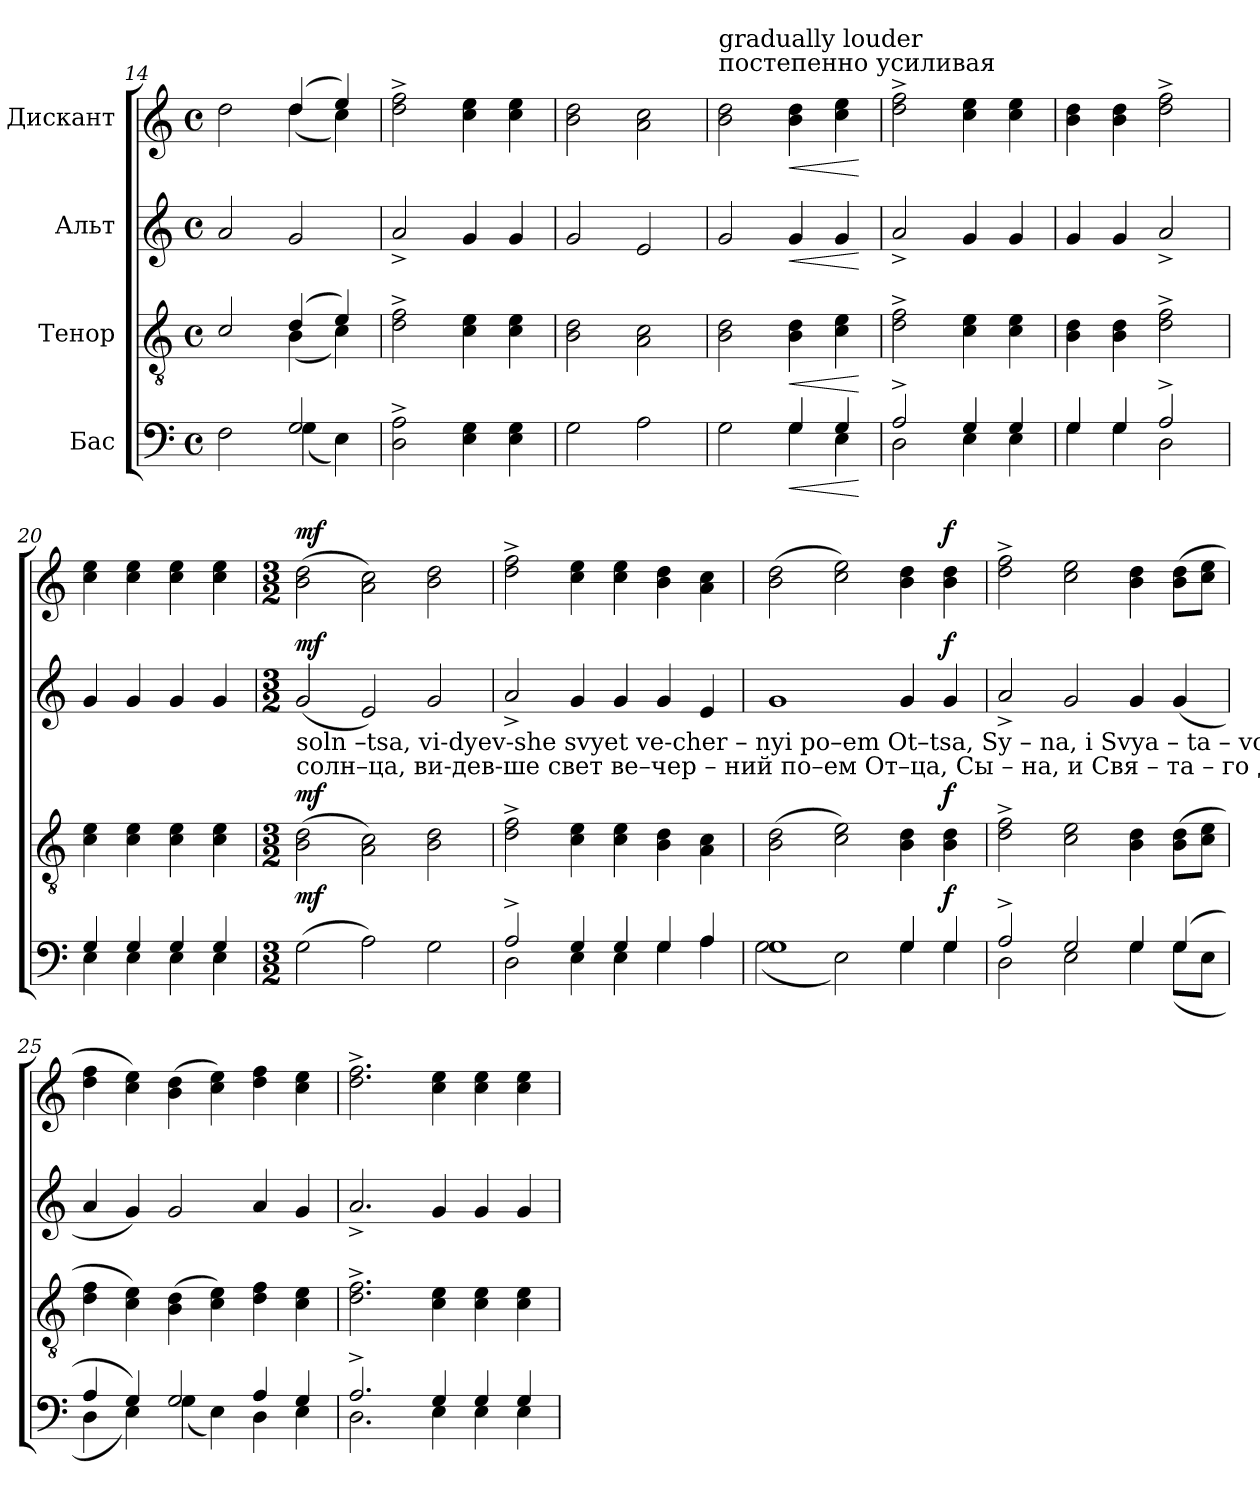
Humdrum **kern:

**kern	**dynam	**kern	**dynam	**kern	**dynam	**kern	**dynam
*part4	*part4	*part3	*part3	*part2	*part2	*part1	*part1
*staff4	*staff4	*staff3	*staff3	*staff2	*staff2	*staff1	*staff1
*I"Бас	*	*I"Тенор	*	*I"Альт	*	*I"Дискант	*
*clefF4	*	*clefGv2	*	*clefG2	*	*clefG2	*
*k[]	*	*k[]	*	*k[]	*	*k[]	*
*M4/4	*	*M4/4	*	*M4/4	*	*M4/4	*
*met(c)	*	*met(c)	*	*met(c)	*	*met(c)	*
=14	=14	=14	=14	=14	=14	=14	=14
*^	*	*^	*	*	*	*^	*
2F\	2ryy	.	2c/	2ryy	.	2a/	.	2dd\	2ryy	.
2G/	(>4G\	.	(4d/	(4B\	.	2g/	.	(4dd/	(4dd\	.
.	4E\)	.	4e/)	4c\)	.	.	.	4ee/)	4cc\)	.
*v	*v	*	*	*	*	*	*	*v	*v	*
*	*	*v	*v	*	*	*	*	*
=15	=15	=15	=15	=15	=15	=15	=15
2D\^ 2A\^	.	2d\^ 2f\^	.	2a^/	.	2dd\^ 2ff\^	.
4E\ 4G\	.	4c\ 4e\	.	4g/	.	4cc\ 4ee\	.
4E\ 4G\	.	4c\ 4e\	.	4g/	.	4cc\ 4ee\	.
=16	=16	=16	=16	=16	=16	=16	=16
2G\	.	2B\ 2d\	.	2g/	.	2b\ 2dd\	.
2A\	.	2A\ 2c\	.	2e/	.	2a\ 2cc\	.
=17	=17	=17	=17	=17	=17	=17	=17
*^	*	*	*	*	*	*	*
!	!	!	!	!	!	!	!LO:TX:a:t=постепенно усиливая	!
!	!	!	!	!	!	!	!LO:TX:a:t=gradually louder	!
2G\	2ryy	.	2B\ 2d\	.	2g/	.	2b\ 2dd\	.
!	!	!LO:HP:b	!	!LO:HP:b	!	!LO:HP:b	!	!LO:HP:b
4G/	4G\	<	4B\ 4d\	<	4g/	<	4b\ 4dd\	<
4G/	4E\	.	4c\ 4e\	.	4g/	.	4cc\ 4ee\	.
*v	*v	*	*	*	*	*	*	*
.	[	.	[	.	[	.	[
=18	=18	=18	=18	=18	=18	=18	=18
*^	*	*	*	*	*	*	*
2A^/	2D\	.	2d\^ 2f\^	.	2a^/	.	2dd\^ 2ff\^	.
4G/	4E\	.	4c\ 4e\	.	4g/	.	4cc\ 4ee\	.
4G/	4E\	.	4c\ 4e\	.	4g/	.	4cc\ 4ee\	.
=19	=19	=19	=19	=19	=19	=19	=19	=19
4G/	4G\	.	4B\ 4d\	.	4g/	.	4b\ 4dd\	.
4G/	4G\	.	4B\ 4d\	.	4g/	.	4b\ 4dd\	.
2A^/	2D\	.	2d\^ 2f\^	.	2a^/	.	2dd\^ 2ff\^	.
=20	=20	=20	=20	=20	=20	=20	=20	=20
4G/	4E\	.	4c\ 4e\	.	4g/	.	4cc\ 4ee\	.
4G/	4E\	.	4c\ 4e\	.	4g/	.	4cc\ 4ee\	.
4G/	4E\	.	4c\ 4e\	.	4g/	.	4cc\ 4ee\	.
4G/	4E\	.	4c\ 4e\	.	4g/	.	4cc\ 4ee\	.
*v	*v	*	*	*	*	*	*	*
!!LO:LB:g=z
=21	=21	=21	=21	=21	=21	=21	=21
*M3/2	*	*M3/2	*	*M3/2	*	*M3/2	*
*^	*	*	*	*	*	*	*
!	!	!	!	!	!LO:TX:b:t=soln –tsa, vi-dyev-she svyet ve-cher –  nyi   po–em  Ot–tsa,  Sy         –          na,         i  Svya – ta   – vo Du-kha Bo   –    ga.	!	!	!
!	!	!	!	!	!LO:TX:b:t=солн–ца,  ви-дев-ше свет ве–чер  –   ний по–ем  От–ца, Сы         –         на,         и Свя  – та   – го Ду-ха    Бо    –    га .	!	!	!
!	!	!LO:DY:a	!	!LO:DY:a	!	!LO:DY:a	!	!LO:DY:a
*v	*v	*	*	*	*	*	*	*
(2G\	mf	(2B\ 2d\	mf	(2g/	mf	(2b\ 2dd\	mf
2A\)	.	2A\ 2c\)	.	2e/)	.	2a\ 2cc\)	.
2G\	.	2B\ 2d\	.	2g/	.	2b\ 2dd\	.
=22	=22	=22	=22	=22	=22	=22	=22
*^	*	*	*	*	*	*	*
2A^/	2D\	.	2d\^ 2f\^	.	2a^/	.	2dd\^ 2ff\^	.
4G/	4E\	.	4c\ 4e\	.	4g/	.	4cc\ 4ee\	.
4G/	4E\	.	4c\ 4e\	.	4g/	.	4cc\ 4ee\	.
4G/	4G\	.	4B\ 4d\	.	4g/	.	4b\ 4dd\	.
4A/	4A\	.	4A\ 4c\	.	4e/	.	4a\ 4cc\	.
=23	=23	=23	=23	=23	=23	=23	=23	=23
1G	(>2G\	.	(2B\ 2d\	.	1g	.	(2b\ 2dd\	.
.	2E\)	.	2c\ 2e\)	.	.	.	2cc\ 2ee\)	.
4G/	4G\	.	4B\ 4d\	.	4g/	.	4b\ 4dd\	.
!	!	!LO:DY:a	!	!LO:DY:a	!	!LO:DY:a	!	!LO:DY:a
4G/	4G\	f	4B\ 4d\	f	4g/	f	4b\ 4dd\	f
=24	=24	=24	=24	=24	=24	=24	=24	=24
2A^/	2D\	.	2d\^ 2f\^	.	2a^/	.	2dd\^ 2ff\^	.
2G/	2E\	.	2c\ 2e\	.	2g/	.	2cc\ 2ee\	.
4G/	4G\	.	4B\ 4d\	.	4g/	.	4b\ 4dd\	.
(4G/	(8G\L	.	(8B\ 8d\L	.	(4g/	.	(8b\ 8dd\L	.
.	8E\J	.	8c\ 8e\J	.	.	.	8cc\ 8ee\J	.
=25	=25	=25	=25	=25	=25	=25	=25	=25
4A/	4D\	.	4d\ 4f\	.	4a/	.	4dd\ 4ff\	.
4G/)	4E\)	.	4c\ 4e\)	.	4g/)	.	4cc\ 4ee\)	.
2G/	(>4G\	.	(4B\ 4d\	.	2g/	.	(4b\ 4dd\	.
.	4E\)	.	4c\ 4e\)	.	.	.	4cc\ 4ee\)	.
4A/	4D\	.	4d\ 4f\	.	4a/	.	4dd\ 4ff\	.
4G/	4E\	.	4c\ 4e\	.	4g/	.	4cc\ 4ee\	.
=26	=26	=26	=26	=26	=26	=26	=26	=26
2.A^/	2.D\	.	2.d\^ 2.f\^	.	2.a^/	.	2.dd\^ 2.ff\^	.
4G/	4E\	.	4c\ 4e\	.	4g/	.	4cc\ 4ee\	.
4G/	4E\	.	4c\ 4e\	.	4g/	.	4cc\ 4ee\	.
4G/	4E\	.	4c\ 4e\	.	4g/	.	4cc\ 4ee\	.
*v	*v	*	*	*	*	*	*	*
=	=	=	=	=	=	=	=
*-	*-	*-	*-	*-	*-	*-	*-
